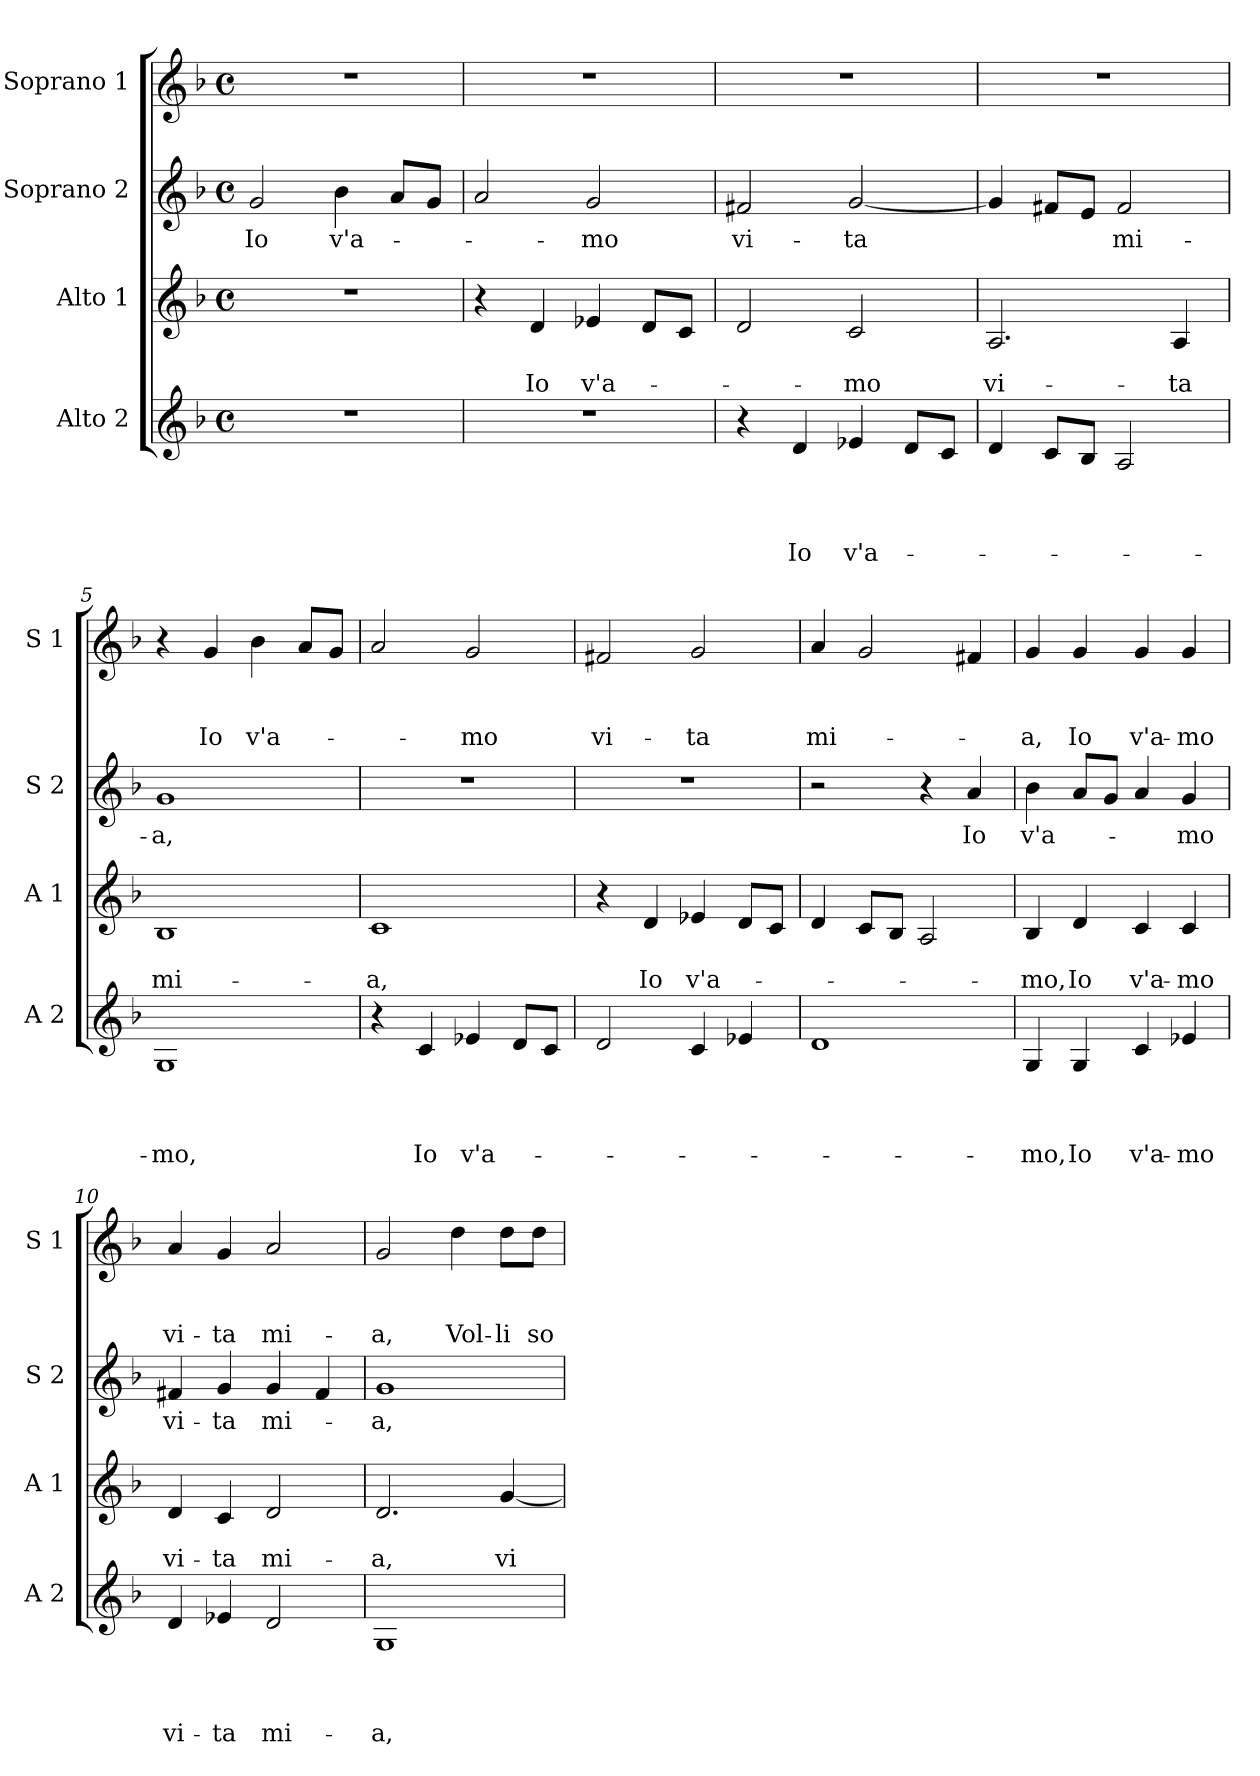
**kern	**text	**text	**text	**text	**kern	**text	**text	**kern	**text	**kern	**text	**text	**text
*part4	*part4	*part4	*part4	*part4	*part3	*part3	*part3	*part2	*part2	*part1	*part1	*part1	*part1
*staff4	*staff4	*staff4	*staff4	*staff4	*staff3	*staff3	*staff3	*staff2	*staff2	*staff1	*staff1	*staff1	*staff1
*I"Alto 2	*	*	*	*	*I"Alto 1	*	*	*I"Soprano 2	*	*I"Soprano 1	*	*	*
*I'A 2	*	*	*	*	*I'A 1	*	*	*I'S 2	*	*I'S 1	*	*	*
*clefG2	*	*	*	*	*clefG2	*	*	*clefG2	*	*clefG2	*	*	*
*k[b-]	*	*	*	*	*k[b-]	*	*	*k[b-]	*	*k[b-]	*	*	*
*F:	*	*	*	*	*F:	*	*	*F:	*	*F:	*	*	*
*M4/4	*	*	*	*	*M4/4	*	*	*M4/4	*	*M4/4	*	*	*
*met(c)	*	*	*	*	*met(c)	*	*	*met(c)	*	*met(c)	*	*	*
=1	=1	=1	=1	=1	=1	=1	=1	=1	=1	=1	=1	=1	=1
!	!	!	!	!	!	!	!	!	!LO:LY:b	!	!	!	!
1r	.	.	.	.	1r	.	.	2g/	Io	1r	.	.	.
!	!	!	!	!	!	!	!	!	!LO:LY:b	!	!	!	!
.	.	.	.	.	.	.	.	4b-\	v'a-	.	.	.	.
.	.	.	.	.	.	.	.	8a/L	.	.	.	.	.
.	.	.	.	.	.	.	.	8g/J	.	.	.	.	.
=2	=2	=2	=2	=2	=2	=2	=2	=2	=2	=2	=2	=2	=2
1r	.	.	.	.	4r	.	.	2a/	.	1r	.	.	.
!	!	!	!	!	!	!	!LO:LY:b	!	!	!	!	!	!
.	.	.	.	.	4d/	.	Io	.	.	.	.	.	.
!	!	!	!	!	!	!	!LO:LY:b	!	!LO:LY:b	!	!	!	!
.	.	.	.	.	4e-X/	.	v'a-	2g/	-mo	.	.	.	.
.	.	.	.	.	8d/L	.	.	.	.	.	.	.	.
.	.	.	.	.	8c/J	.	.	.	.	.	.	.	.
=3	=3	=3	=3	=3	=3	=3	=3	=3	=3	=3	=3	=3	=3
!	!	!	!	!	!	!	!	!	!LO:LY:b	!	!	!	!
4r	.	.	.	.	2d/	.	.	2f#X/	vi-	1r	.	.	.
!	!	!	!	!LO:LY:b	!	!	!	!	!	!	!	!	!
4d/	.	.	.	Io	.	.	.	.	.	.	.	.	.
!	!	!	!	!LO:LY:b	!	!	!LO:LY:b	!	!LO:LY:b	!	!	!	!
4e-X/	.	.	.	v'a-	2c/	.	-mo	[2g/	-ta	.	.	.	.
8d/L	.	.	.	.	.	.	.	.	.	.	.	.	.
8c/J	.	.	.	.	.	.	.	.	.	.	.	.	.
=4	=4	=4	=4	=4	=4	=4	=4	=4	=4	=4	=4	=4	=4
!	!	!	!	!	!	!	!LO:LY:b	!	!	!	!	!	!
4d/	.	.	.	.	2.A/	.	vi-	4g/]	.	1r	.	.	.
8c/L	.	.	.	.	.	.	.	8f#X/L	.	.	.	.	.
8B-/J	.	.	.	.	.	.	.	8e/J	.	.	.	.	.
!	!	!	!	!	!	!	!	!	!LO:LY:b	!	!	!	!
2A/	.	.	.	.	.	.	.	2f#/	mi-	.	.	.	.
!	!	!	!	!	!	!	!LO:LY:b	!	!	!	!	!	!
.	.	.	.	.	4A/	.	-ta	.	.	.	.	.	.
!!LO:LB:g=z
=5	=5	=5	=5	=5	=5	=5	=5	=5	=5	=5	=5	=5	=5
!	!	!	!	!LO:LY:b	!	!	!LO:LY:b	!	!LO:LY:b	!	!	!	!
1G	.	.	.	-mo,	1B-	.	mi-	1g	-a,	4r	.	.	.
!	!	!	!	!	!	!	!	!	!	!	!	!	!LO:LY:b
.	.	.	.	.	.	.	.	.	.	4g/	.	.	Io
!	!	!	!	!	!	!	!	!	!	!	!	!	!LO:LY:b
.	.	.	.	.	.	.	.	.	.	4b-\	.	.	v'a-
.	.	.	.	.	.	.	.	.	.	8a/L	.	.	.
.	.	.	.	.	.	.	.	.	.	8g/J	.	.	.
=6	=6	=6	=6	=6	=6	=6	=6	=6	=6	=6	=6	=6	=6
!	!	!	!	!	!	!	!LO:LY:b	!	!	!	!	!	!
4r	.	.	.	.	1c	.	-a,	1r	.	2a/	.	.	.
!	!	!	!	!LO:LY:b	!	!	!	!	!	!	!	!	!
4c/	.	.	.	Io	.	.	.	.	.	.	.	.	.
!	!	!	!	!LO:LY:b	!	!	!	!	!	!	!	!	!LO:LY:b
4e-X/	.	.	.	v'a-	.	.	.	.	.	2g/	.	.	-mo
8d/L	.	.	.	.	.	.	.	.	.	.	.	.	.
8c/J	.	.	.	.	.	.	.	.	.	.	.	.	.
=7	=7	=7	=7	=7	=7	=7	=7	=7	=7	=7	=7	=7	=7
!	!	!	!	!	!	!	!	!	!	!	!	!	!LO:LY:b
2d/	.	.	.	.	4r	.	.	1r	.	2f#X/	.	.	vi-
!	!	!	!	!	!	!	!LO:LY:b	!	!	!	!	!	!
.	.	.	.	.	4d/	.	Io	.	.	.	.	.	.
!	!	!	!	!	!	!	!LO:LY:b	!	!	!	!	!	!LO:LY:b
4c/	.	.	.	.	4e-X/	.	v'a-	.	.	2g/	.	.	-ta
4e-X/	.	.	.	.	8d/L	.	.	.	.	.	.	.	.
.	.	.	.	.	8c/J	.	.	.	.	.	.	.	.
=8	=8	=8	=8	=8	=8	=8	=8	=8	=8	=8	=8	=8	=8
!	!	!	!	!	!	!	!	!	!	!	!	!	!LO:LY:b
1d	.	.	.	.	4d/	.	.	2r	.	4a/	.	.	mi-
.	.	.	.	.	8c/L	.	.	.	.	2g/	.	.	.
.	.	.	.	.	8B-/J	.	.	.	.	.	.	.	.
.	.	.	.	.	2A/	.	.	4r	.	.	.	.	.
!	!	!	!	!	!	!	!	!	!LO:LY:b	!	!	!	!
.	.	.	.	.	.	.	.	4a/	Io	4f#X/	.	.	.
=9	=9	=9	=9	=9	=9	=9	=9	=9	=9	=9	=9	=9	=9
!	!	!	!	!LO:LY:b	!	!	!LO:LY:b	!	!LO:LY:b	!	!	!	!LO:LY:b
4G/	.	.	.	-mo,	4B-/	.	-mo,	4b-\	v'a-	4g/	.	.	-a,
!	!	!	!	!LO:LY:b	!	!	!LO:LY:b	!	!	!	!	!	!LO:LY:b
4G/	.	.	.	Io	4d/	.	Io	8a/L	.	4g/	.	.	Io
.	.	.	.	.	.	.	.	8g/J	.	.	.	.	.
!	!	!	!	!LO:LY:b	!	!	!LO:LY:b	!	!	!	!	!	!LO:LY:b
4c/	.	.	.	v'a-	4c/	.	v'a-	4a/	.	4g/	.	.	v'a-
!	!	!	!	!LO:LY:b	!	!	!LO:LY:b	!	!LO:LY:b	!	!	!	!LO:LY:b
4e-X/	.	.	.	-mo	4c/	.	-mo	4g/	-mo	4g/	.	.	-mo
!!LO:PB:g=z
=10	=10	=10	=10	=10	=10	=10	=10	=10	=10	=10	=10	=10	=10
!	!	!	!	!LO:LY:b	!	!	!LO:LY:b	!	!LO:LY:b	!	!	!	!LO:LY:b
4d/	.	.	.	vi-	4d/	.	vi-	4f#X/	vi-	4a/	.	.	vi-
!	!	!	!	!LO:LY:b	!	!	!LO:LY:b	!	!LO:LY:b	!	!	!	!LO:LY:b
4e-X/	.	.	.	-ta	4c/	.	-ta	4g/	-ta	4g/	.	.	-ta
!	!	!	!	!LO:LY:b	!	!	!LO:LY:b	!	!LO:LY:b	!	!	!	!LO:LY:b
2d/	.	.	.	mi-	2d/	.	mi-	4g/	mi-	2a/	.	.	mi-
.	.	.	.	.	.	.	.	4f#/	.	.	.	.	.
=11	=11	=11	=11	=11	=11	=11	=11	=11	=11	=11	=11	=11	=11
!	!	!	!	!LO:LY:b	!	!	!LO:LY:b	!	!LO:LY:b	!	!	!	!LO:LY:b
1G	.	.	.	-a,	2.d/	.	-a,	1g	-a,	2g/	.	.	-a,
!	!	!	!	!	!	!	!	!	!	!	!	!	!LO:LY:b
.	.	.	.	.	.	.	.	.	.	4dd\	.	.	Vol-
!	!	!	!	!	!	!	!LO:LY:b	!	!	!	!	!	!LO:LY:b
.	.	.	.	.	[4g/	.	vi-	.	.	8dd\L	.	.	-li
!	!	!	!	!	!	!	!	!	!	!	!	!	!LO:LY:b
.	.	.	.	.	.	.	.	.	.	8dd\J	.	.	so-
=	=	=	=	=	=	=	=	=	=	=	=	=	=
*-	*-	*-	*-	*-	*-	*-	*-	*-	*-	*-	*-	*-	*-
